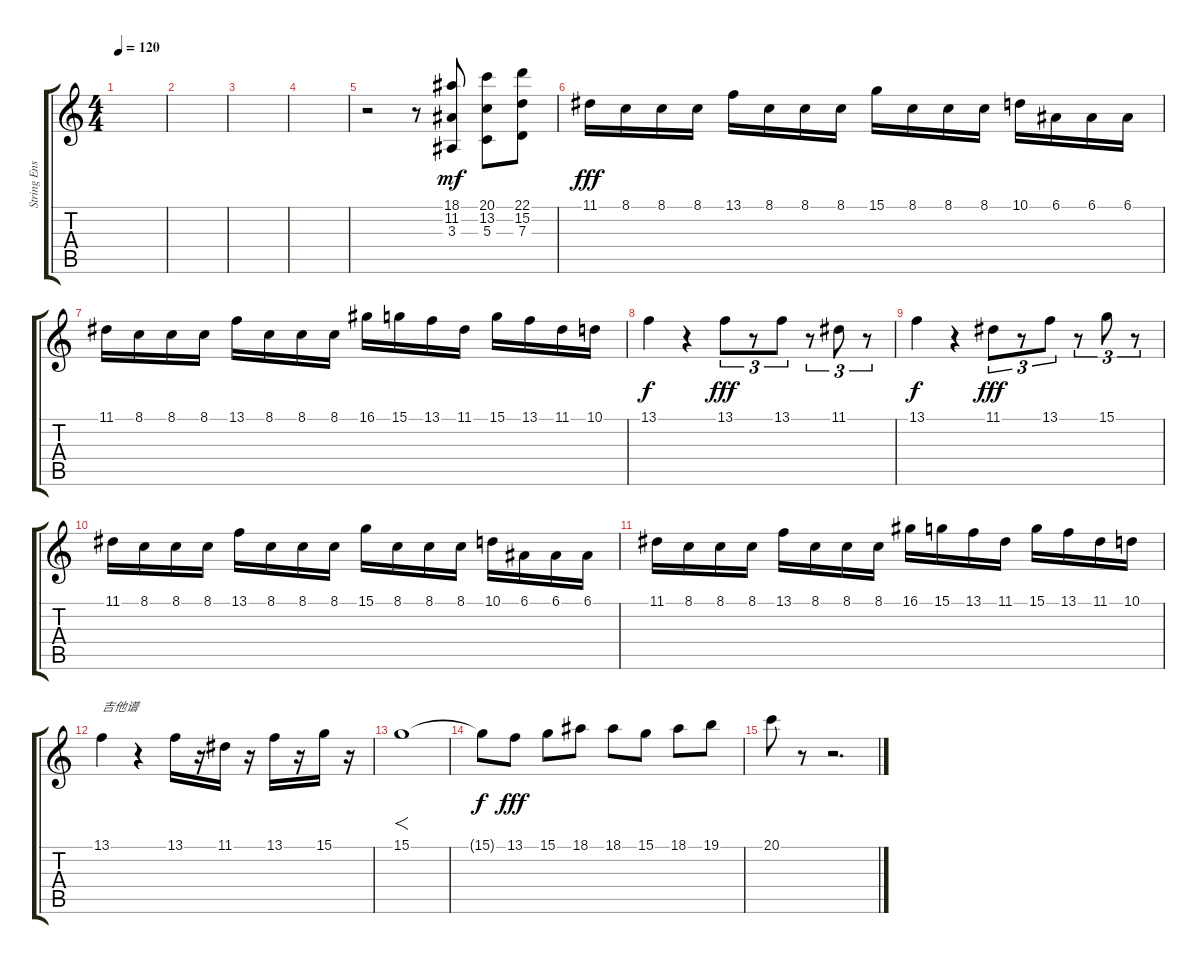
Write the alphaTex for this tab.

\track ("String Ensemble" "String Ens") {instrument stringensemble1}
\staff {score tabs}
\tuning (E4 B3 G3 D3 A2 D2) {hide}
\ts (4 4)
\tempo 120
\clef g2
\ks c
|
|
|
|
r.2 r.8 (18.1 11.2 3.3).8{dy mf} (20.1 13.2 5.3).8 (22.1 15.2 7.3).8 |
11.1.16{dy fff} 8.1.16 8.1.16 8.1.16 13.1.16 8.1.16 8.1.16 8.1.16 15.1.16 8.1.16 8.1.16 8.1.16 10.1.16 6.1.16 6.1.16 6.1.16 |
11.1.16 8.1.16 8.1.16 8.1.16 13.1.16 8.1.16 8.1.16 8.1.16 16.1.16 15.1.16 13.1.16 11.1.16 15.1.16 13.1.16 11.1.16 10.1.16 |
13.1.4{dy f} r.4 13.1.8{tu (3 2) dy fff} r.8{tu (3 2)} 13.1.8{tu (3 2)} r.8{tu (3 2)} 11.1.8{tu (3 2)} r.8{tu (3 2)} |
13.1.4{dy f} r.4 11.1.8{tu (3 2) dy fff} r.8{tu (3 2)} 13.1.8{tu (3 2)} r.8{tu (3 2)} 15.1.8{tu (3 2)} r.8{tu (3 2)} |
11.1.16 8.1.16 8.1.16 8.1.16 13.1.16 8.1.16 8.1.16 8.1.16 15.1.16 8.1.16 8.1.16 8.1.16 10.1.16 6.1.16 6.1.16 6.1.16 |
11.1.16 8.1.16 8.1.16 8.1.16 13.1.16 8.1.16 8.1.16 8.1.16 16.1.16 15.1.16 13.1.16 11.1.16 15.1.16 13.1.16 11.1.16 10.1.16 |
13.1.4{txt "吉他谱"} r.4 13.1.16 r.16 11.1.16 r.16 13.1.16 r.16 15.1.16 r.16 |
15.1.1{f} |
15.1{t}.8{dy f} 13.1.8{dy fff} 15.1.8 18.1.8 18.1.8 15.1.8 18.1.8 19.1.8 |
20.1.8 r.8 r.2{d}
